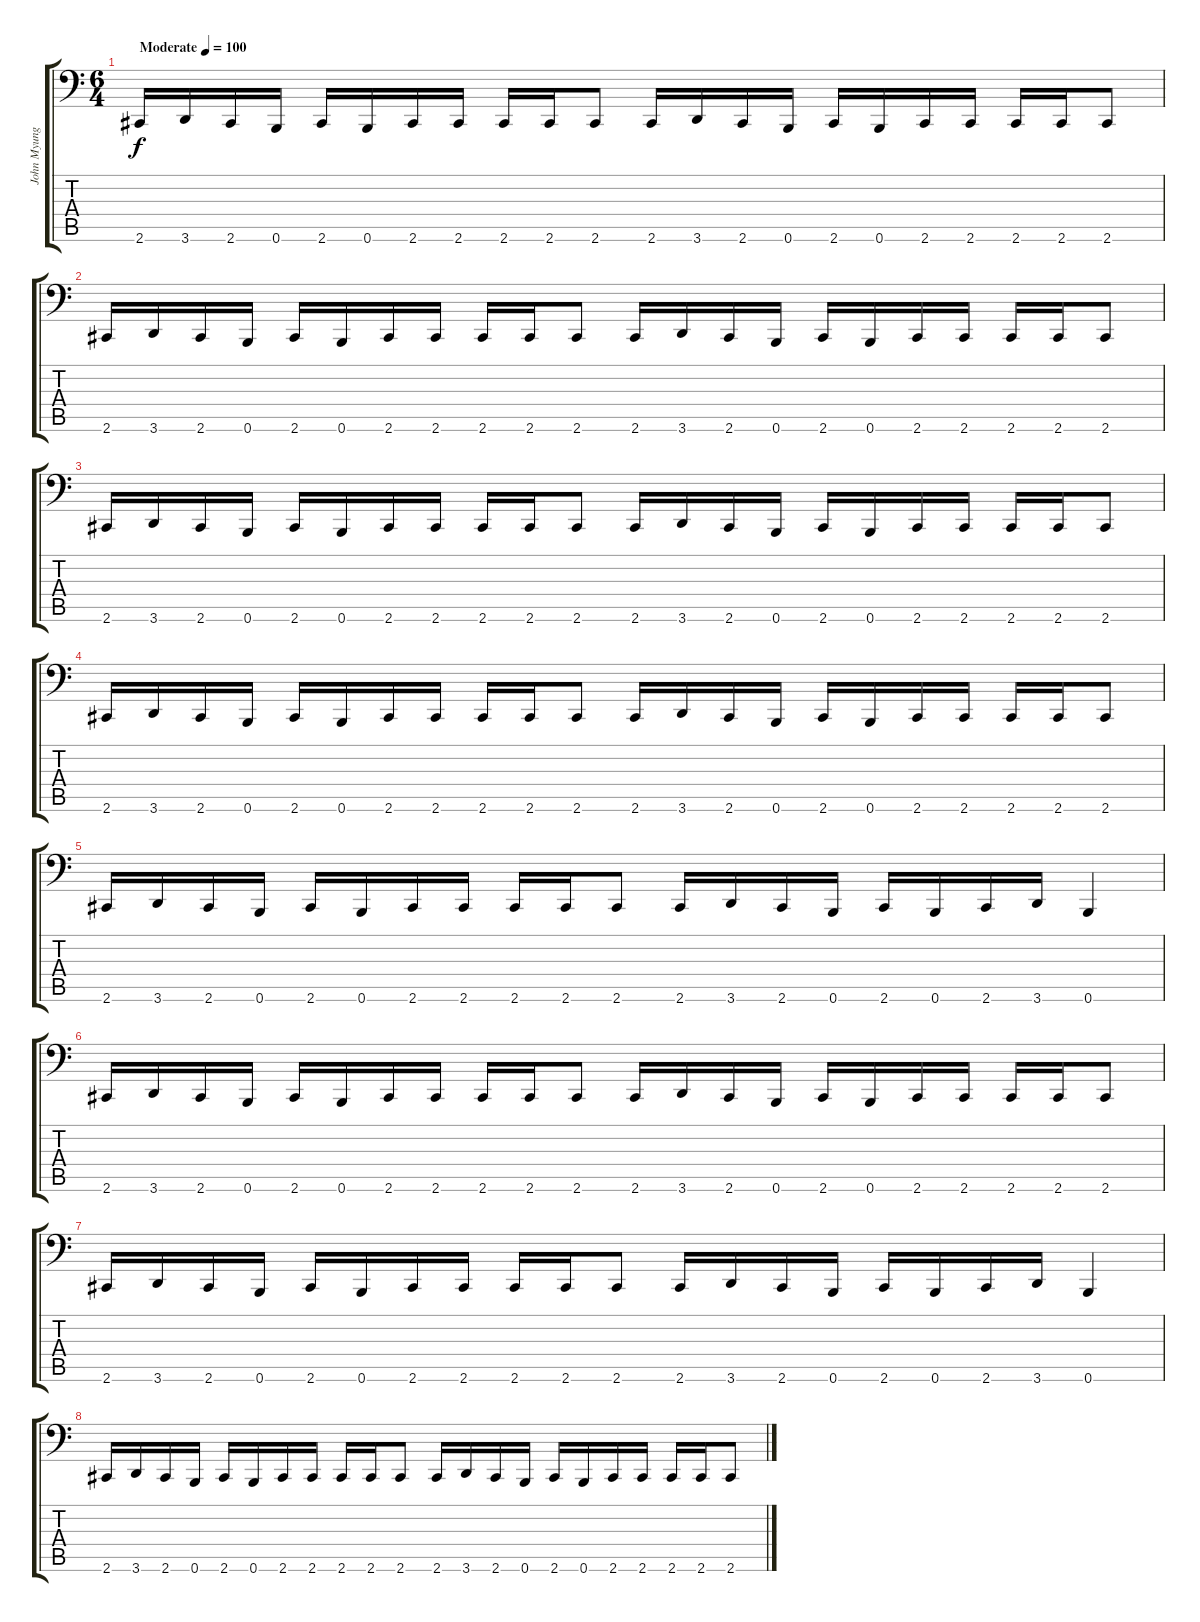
\track ("John Myung" "John Myung") {instrument electricbassfinger}
\staff {score tabs}
\tuning (C3 G2 D2 A1 E1 B0) {hide}
\ts (6 4)
\tempo (100 "Moderate")
\clef f4
\ks c
2.6.16{dy f instrument electricbassfinger} 3.6.16 2.6.16 0.6.16 2.6.16 0.6.16 2.6.16 2.6.16 2.6.16 2.6.16 2.6.8 2.6.16 3.6.16 2.6.16 0.6.16 2.6.16 0.6.16 2.6.16 2.6.16 2.6.16 2.6.16 2.6.8 |
2.6.16 3.6.16 2.6.16 0.6.16 2.6.16 0.6.16 2.6.16 2.6.16 2.6.16 2.6.16 2.6.8 2.6.16 3.6.16 2.6.16 0.6.16 2.6.16 0.6.16 2.6.16 2.6.16 2.6.16 2.6.16 2.6.8 |
2.6.16 3.6.16 2.6.16 0.6.16 2.6.16 0.6.16 2.6.16 2.6.16 2.6.16 2.6.16 2.6.8 2.6.16 3.6.16 2.6.16 0.6.16 2.6.16 0.6.16 2.6.16 2.6.16 2.6.16 2.6.16 2.6.8 |
2.6.16 3.6.16 2.6.16 0.6.16 2.6.16 0.6.16 2.6.16 2.6.16 2.6.16 2.6.16 2.6.8 2.6.16 3.6.16 2.6.16 0.6.16 2.6.16 0.6.16 2.6.16 2.6.16 2.6.16 2.6.16 2.6.8 |
2.6.16 3.6.16 2.6.16 0.6.16 2.6.16 0.6.16 2.6.16 2.6.16 2.6.16 2.6.16 2.6.8 2.6.16 3.6.16 2.6.16 0.6.16 2.6.16 0.6.16 2.6.16 3.6.16 0.6.4 |
2.6.16 3.6.16 2.6.16 0.6.16 2.6.16 0.6.16 2.6.16 2.6.16 2.6.16 2.6.16 2.6.8 2.6.16 3.6.16 2.6.16 0.6.16 2.6.16 0.6.16 2.6.16 2.6.16 2.6.16 2.6.16 2.6.8 |
2.6.16 3.6.16 2.6.16 0.6.16 2.6.16 0.6.16 2.6.16 2.6.16 2.6.16 2.6.16 2.6.8 2.6.16 3.6.16 2.6.16 0.6.16 2.6.16 0.6.16 2.6.16 3.6.16 0.6.4 |
2.6.16 3.6.16 2.6.16 0.6.16 2.6.16 0.6.16 2.6.16 2.6.16 2.6.16 2.6.16 2.6.8 2.6.16 3.6.16 2.6.16 0.6.16 2.6.16 0.6.16 2.6.16 2.6.16 2.6.16 2.6.16 2.6.8
